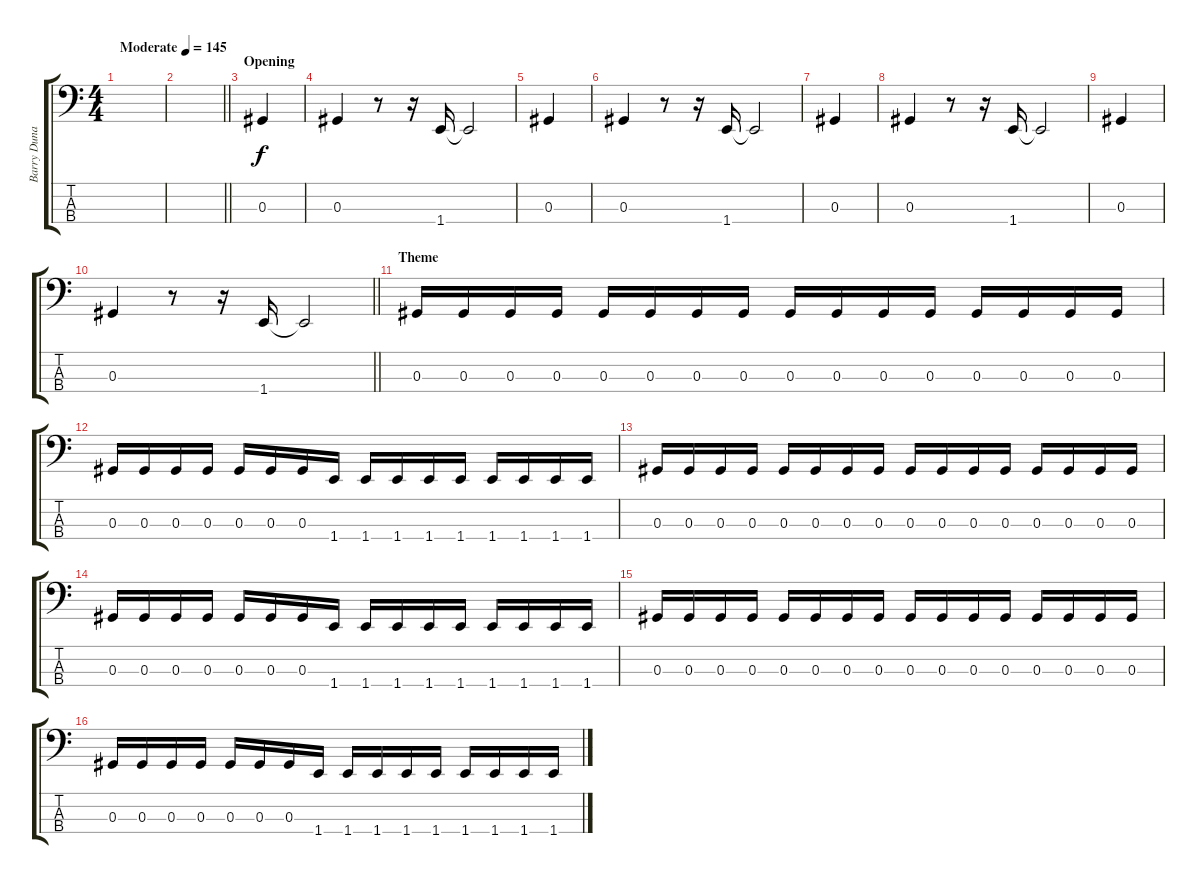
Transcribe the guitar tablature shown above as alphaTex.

\track ("Barry Dunaway" "Barry Duna") {instrument electricbassfinger}
\staff {score tabs}
\tuning (Gb2 Db2 Ab1 Eb1) {hide}
\ts (4 4)
\tempo (145 "Moderate")
\clef f4
\ks c
|
\barLineRight lightlight
|
\section ("" "Opening")
0.3.4 |
0.3.4 r.8 r.16 1.4.16 1.4{t}.2 |
0.3.4 |
0.3.4 r.8 r.16 1.4.16 1.4{t}.2 |
0.3.4 |
0.3.4 r.8 r.16 1.4.16 1.4{t}.2 |
0.3.4 |
\barLineRight lightlight
0.3.4 r.8 r.16 1.4.16 1.4{t}.2 |
\section ("" "Theme")
0.3.16 0.3.16 0.3.16 0.3.16 0.3.16 0.3.16 0.3.16 0.3.16 0.3.16 0.3.16 0.3.16 0.3.16 0.3.16 0.3.16 0.3.16 0.3.16 |
0.3.16 0.3.16 0.3.16 0.3.16 0.3.16 0.3.16 0.3.16 1.4.16 1.4.16 1.4.16 1.4.16 1.4.16 1.4.16 1.4.16 1.4.16 1.4.16 |
0.3.16 0.3.16 0.3.16 0.3.16 0.3.16 0.3.16 0.3.16 0.3.16 0.3.16 0.3.16 0.3.16 0.3.16 0.3.16 0.3.16 0.3.16 0.3.16 |
0.3.16 0.3.16 0.3.16 0.3.16 0.3.16 0.3.16 0.3.16 1.4.16 1.4.16 1.4.16 1.4.16 1.4.16 1.4.16 1.4.16 1.4.16 1.4.16 |
0.3.16 0.3.16 0.3.16 0.3.16 0.3.16 0.3.16 0.3.16 0.3.16 0.3.16 0.3.16 0.3.16 0.3.16 0.3.16 0.3.16 0.3.16 0.3.16 |
0.3.16 0.3.16 0.3.16 0.3.16 0.3.16 0.3.16 0.3.16 1.4.16 1.4.16 1.4.16 1.4.16 1.4.16 1.4.16 1.4.16 1.4.16 1.4.16
